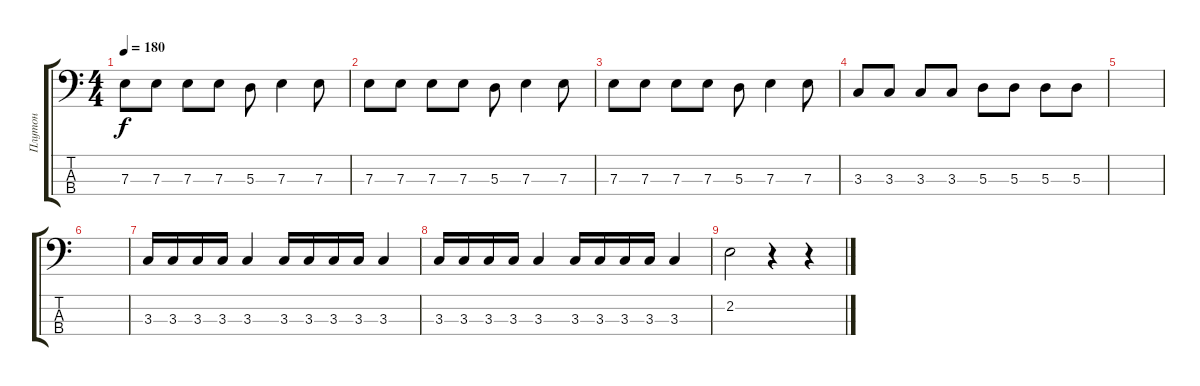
\track ("Плутон" "Плутон") {instrument electricbassfinger}
\staff {score tabs}
\tuning (G2 D2 A1 E1) {hide}
\ts (4 4)
\tempo 180
\clef f4
\ks c
7.3.8{dy f} 7.3.8 7.3.8 7.3.8 5.3.8 7.3.4 7.3.8 |
7.3.8 7.3.8 7.3.8 7.3.8 5.3.8 7.3.4 7.3.8 |
7.3.8 7.3.8 7.3.8 7.3.8 5.3.8 7.3.4 7.3.8 |
3.3.8 3.3.8 3.3.8 3.3.8 5.3.8 5.3.8 5.3.8 5.3.8 |
|
|
3.3.16 3.3.16 3.3.16 3.3.16 3.3.4 3.3.16 3.3.16 3.3.16 3.3.16 3.3.4 |
3.3.16 3.3.16 3.3.16 3.3.16 3.3.4 3.3.16 3.3.16 3.3.16 3.3.16 3.3.4 |
2.2.2 r.4 r.4
